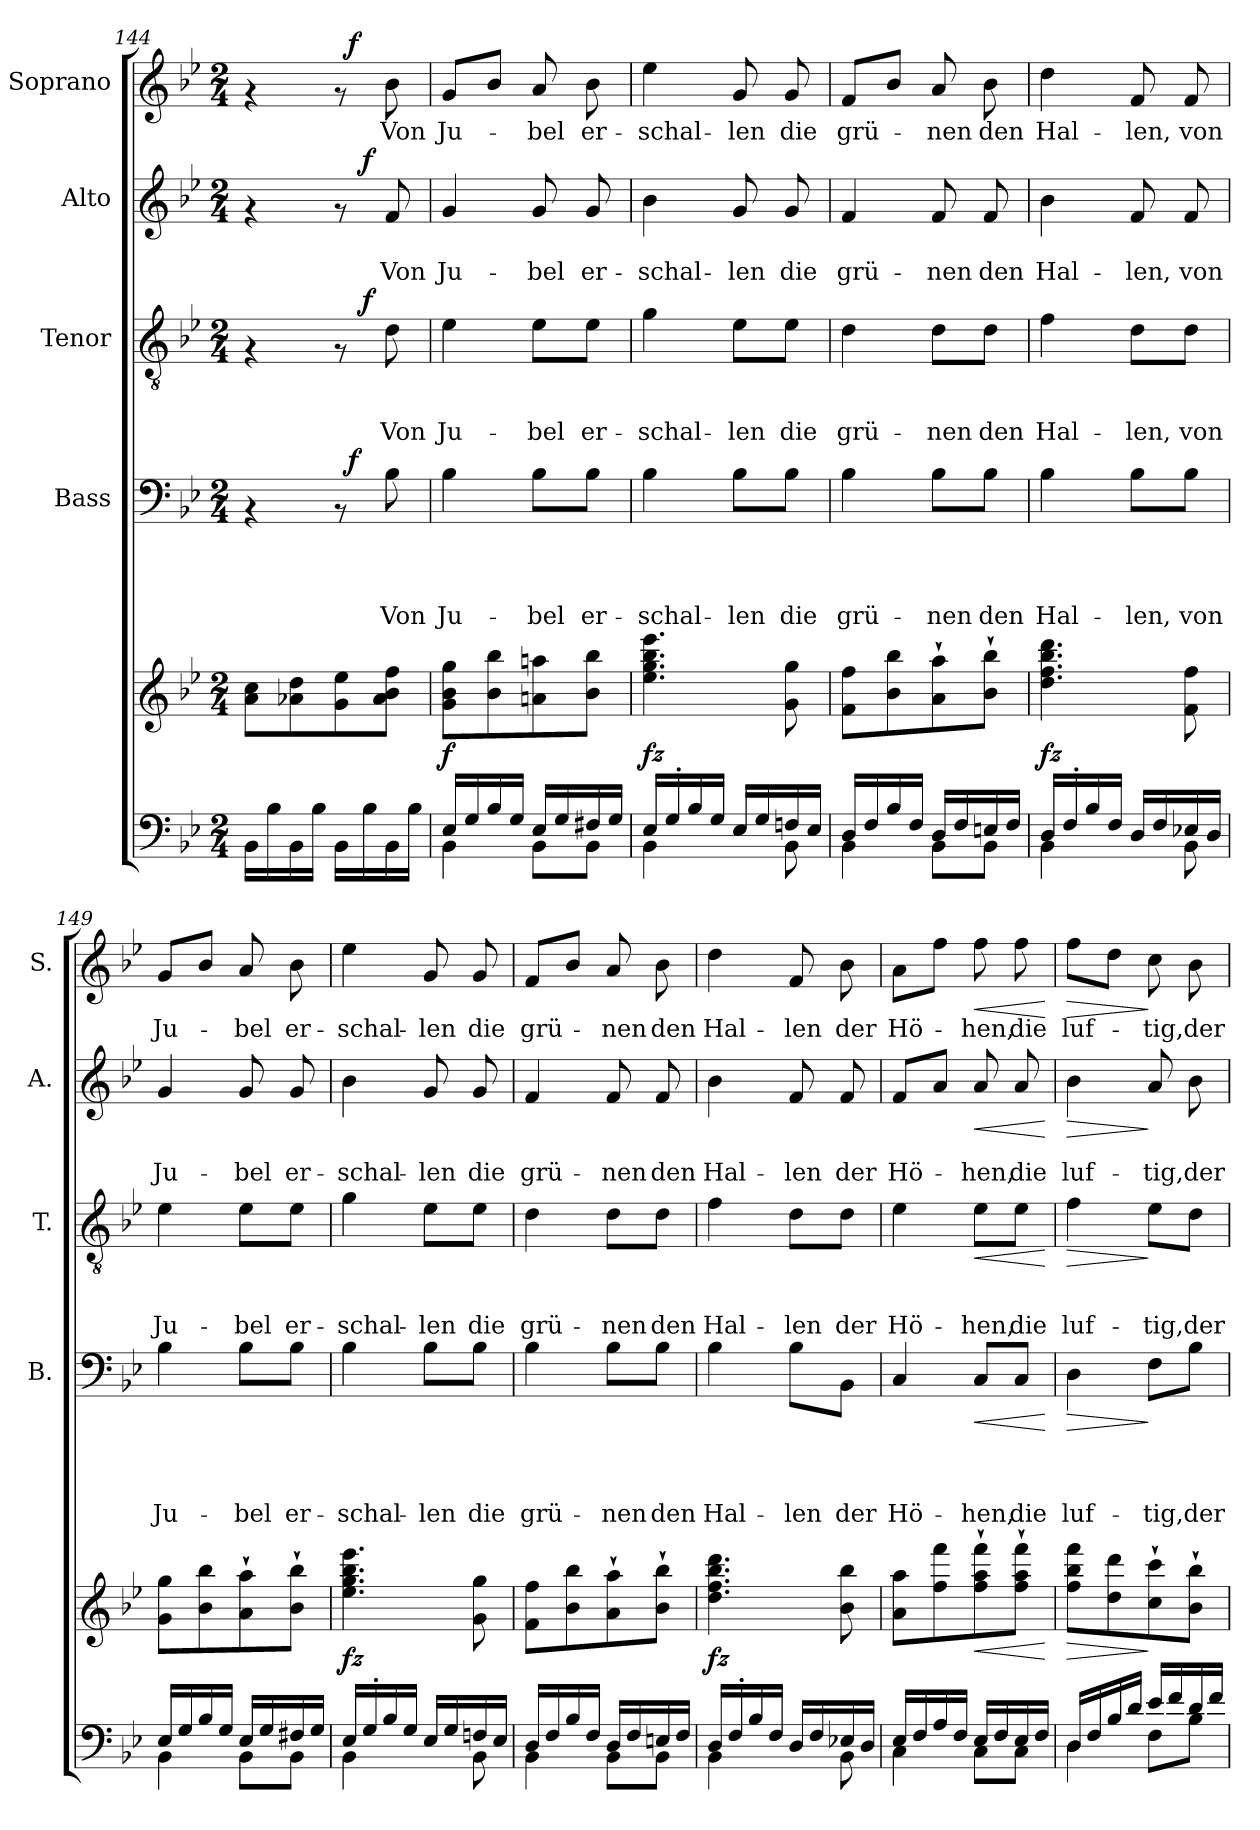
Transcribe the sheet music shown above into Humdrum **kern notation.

**kern	**dynam	**kern	**dynam	**kern	**text	**text	**text	**text	**dynam	**kern	**text	**text	**text	**dynam	**kern	**text	**text	**dynam	**kern	**text	**dynam
*part6	*part6	*part5	*part5	*part4	*part4	*part4	*part4	*part4	*part4	*part3	*part3	*part3	*part3	*part3	*part2	*part2	*part2	*part2	*part1	*part1	*part1
*staff6	*staff6	*staff5	*staff5	*staff4	*staff4	*staff4	*staff4	*staff4	*staff4	*staff3	*staff3	*staff3	*staff3	*staff3	*staff2	*staff2	*staff2	*staff2	*staff1	*staff1	*staff1
*	*	*	*	*I"Bass	*	*	*	*	*	*I"Tenor	*	*	*	*	*I"Alto	*	*	*	*I"Soprano	*	*
*	*	*	*	*I'B.	*	*	*	*	*	*I'T.	*	*	*	*	*I'A.	*	*	*	*I'S.	*	*
*clefF4	*	*clefG2	*	*clefF4	*	*	*	*	*	*clefGv2	*	*	*	*	*clefG2	*	*	*	*clefG2	*	*
*k[b-e-]	*	*k[b-e-]	*	*k[b-e-]	*	*	*	*	*	*k[b-e-]	*	*	*	*	*k[b-e-]	*	*	*	*k[b-e-]	*	*
*B-:	*	*B-:	*	*B-:	*	*	*	*	*	*B-:	*	*	*	*	*B-:	*	*	*	*B-:	*	*
*M2/4	*	*M2/4	*	*M2/4	*	*	*	*	*	*M2/4	*	*	*	*	*M2/4	*	*	*	*M2/4	*	*
=144	=144	=144	=144	=144	=144	=144	=144	=144	=144	=144	=144	=144	=144	=144	=144	=144	=144	=144	=144	=144	=144
*	*	*	*	*^	*	*	*	*	*	*^	*	*	*	*	*^	*	*	*	*^	*	*
16BB-\LL	.	8a\ 8cc\L	.	4rAA	4ryy	.	.	.	.	.	4rF	4ryy	.	.	.	.	4rf	4ryy	.	.	.	4rf	4ryy	.	.
16B-\	.	.	.	.	.	.	.	.	.	.	.	.	.	.	.	.	.	.	.	.	.	.	.	.	.
16BB-\	.	8a-X\ 8dd\	.	.	.	.	.	.	.	.	.	.	.	.	.	.	.	.	.	.	.	.	.	.	.
16B-\JJ	.	.	.	.	.	.	.	.	.	.	.	.	.	.	.	.	.	.	.	.	.	.	.	.	.
16BB-\LL	.	8g\ 8ee-\	.	8rAA	32ryy	.	.	.	.	.	8rF	16ryy	.	.	.	.	8rf	16ryy	.	.	.	8rf	32ryy	.	.
!	!	!	!	!	!	!	!	!	!	!LO:DY:a	!	!	!	!	!	!	!	!	!	!	!	!	!	!	!LO:DY:a
.	.	.	.	.	8..ryy	.	.	.	.	f	.	.	.	.	.	.	.	.	.	.	.	.	8..ryy	.	f
!	!	!	!	!	!	!	!	!	!	!	!	!	!	!	!	!LO:DY:a	!	!	!	!	!LO:DY:a	!	!	!	!
16B-\	.	.	.	.	.	.	.	.	.	.	.	8.ryy	.	.	.	f	.	8.ryy	.	.	f	.	.	.	.
!	!	!	!	!	!	!	!	!	!LO:LY:b	!	!	!	!	!	!LO:LY:b	!	!	!	!	!LO:LY:b	!	!	!	!LO:LY:b	!
16BB-\	.	8a-\ 8b-\ 8ff\J	.	8B-\	.	.	.	.	Von	.	8d\	.	.	.	Von	.	8f/	.	.	Von	.	8b-\	.	Von	.
16B-\JJ	.	.	.	.	.	.	.	.	.	.	.	.	.	.	.	.	.	.	.	.	.	.	.	.	.
=145	=145	=145	=145	=145	=145	=145	=145	=145	=145	=145	=145	=145	=145	=145	=145	=145	=145	=145	=145	=145	=145	=145	=145	=145	=145
*^	*	*	*	*	*	*	*	*	*	*	*	*	*	*	*	*	*	*	*	*	*	*	*	*	*
!	!	!	!	!LO:DY:b	!	!	!	!	!	!LO:LY:b	!	!	!	!	!	!LO:LY:b	!	!	!	!	!LO:LY:b	!	!	!	!LO:LY:b	!
*	*	*	*	*	*v	*v	*	*	*	*	*	*	*	*	*	*	*	*v	*v	*	*	*	*v	*v	*	*
*	*	*	*	*	*	*	*	*	*	*	*v	*v	*	*	*	*	*	*	*	*	*	*	*
16E-/LL	4BB-\	.	8g\ 8b-\ 8gg\L	f	4B-\	.	.	.	Ju-	.	4e-\	.	.	Ju-	.	4g/	.	Ju-	.	8g/L	Ju-	.
16G/	.	.	.	.	.	.	.	.	.	.	.	.	.	.	.	.	.	.	.	.	.	.
16B-/	.	.	8b-\ 8bb-\	.	.	.	.	.	.	.	.	.	.	.	.	.	.	.	.	8b-/J	.	.
16G/JJ	.	.	.	.	.	.	.	.	.	.	.	.	.	.	.	.	.	.	.	.	.	.
!	!	!	!	!	!	!	!	!	!LO:LY:b	!	!	!	!	!LO:LY:b	!	!	!	!LO:LY:b	!	!	!LO:LY:b	!
16E-/LL	8BB-\L	.	8an\ 8aan\	.	8B-\L	.	.	.	-bel	.	8e-\L	.	.	-bel	.	8g/	.	-bel	.	8a/	-bel	.
16G/	.	.	.	.	.	.	.	.	.	.	.	.	.	.	.	.	.	.	.	.	.	.
!	!	!	!	!	!	!	!	!	!LO:LY:b	!	!	!	!	!LO:LY:b	!	!	!	!LO:LY:b	!	!	!LO:LY:b	!
16F#X/	8BB-\J	.	8b-\ 8bb-\J	.	8B-\J	.	.	.	er-	.	8e-\J	.	.	er-	.	8g/	.	er-	.	8b-\	er-	.
16G/JJ	.	.	.	.	.	.	.	.	.	.	.	.	.	.	.	.	.	.	.	.	.	.
=146	=146	=146	=146	=146	=146	=146	=146	=146	=146	=146	=146	=146	=146	=146	=146	=146	=146	=146	=146	=146	=146	=146
!	!	!LO:DY:a	!	!	!	!	!	!	!LO:LY:b	!	!	!	!	!LO:LY:b	!	!	!	!LO:LY:b	!	!	!LO:LY:b	!
16E-/LL	4BB-\	fz	4.ee-\ 4.gg\ 4.bb-\ 4.eee-\	.	4B-\	.	.	.	-schal-	.	4g\	.	.	-schal-	.	4b-\	.	-schal-	.	4ee-\	-schal-	.
16G'>/	.	.	.	.	.	.	.	.	.	.	.	.	.	.	.	.	.	.	.	.	.	.
16B-/	.	.	.	.	.	.	.	.	.	.	.	.	.	.	.	.	.	.	.	.	.	.
16G/JJ	.	.	.	.	.	.	.	.	.	.	.	.	.	.	.	.	.	.	.	.	.	.
!	!	!	!	!	!	!	!	!	!LO:LY:b	!	!	!	!	!LO:LY:b	!	!	!	!LO:LY:b	!	!	!LO:LY:b	!
16E-/LL	8ryy	.	.	.	8B-\L	.	.	.	-len	.	8e-\L	.	.	-len	.	8g/	.	-len	.	8g/	-len	.
16G/	.	.	.	.	.	.	.	.	.	.	.	.	.	.	.	.	.	.	.	.	.	.
!	!	!	!	!	!	!	!	!	!LO:LY:b	!	!	!	!	!LO:LY:b	!	!	!	!LO:LY:b	!	!	!LO:LY:b	!
16Fn/	8BB-\	.	8g\ 8gg\	.	8B-\J	.	.	.	die	.	8e-\J	.	.	die	.	8g/	.	die	.	8g/	die	.
16E-/JJ	.	.	.	.	.	.	.	.	.	.	.	.	.	.	.	.	.	.	.	.	.	.
=147	=147	=147	=147	=147	=147	=147	=147	=147	=147	=147	=147	=147	=147	=147	=147	=147	=147	=147	=147	=147	=147	=147
!	!	!	!	!	!	!	!	!	!LO:LY:b	!	!	!	!	!LO:LY:b	!	!	!	!LO:LY:b	!	!	!LO:LY:b	!
16D/LL	4BB-\	.	8f\ 8ff\L	.	4B-\	.	.	.	grü-	.	4d\	.	.	grü-	.	4f/	.	grü-	.	8f/L	grü-	.
16F/	.	.	.	.	.	.	.	.	.	.	.	.	.	.	.	.	.	.	.	.	.	.
16B-/	.	.	8b-\ 8bb-\	.	.	.	.	.	.	.	.	.	.	.	.	.	.	.	.	8b-/J	.	.
16F/JJ	.	.	.	.	.	.	.	.	.	.	.	.	.	.	.	.	.	.	.	.	.	.
!	!	!	!	!	!	!	!	!	!LO:LY:b	!	!	!	!	!LO:LY:b	!	!	!	!LO:LY:b	!	!	!LO:LY:b	!
16D/LL	8BB-\L	.	8a\`> 8aa\`>	.	8B-\L	.	.	.	-nen	.	8d\L	.	.	-nen	.	8f/	.	-nen	.	8a/	-nen	.
16F/	.	.	.	.	.	.	.	.	.	.	.	.	.	.	.	.	.	.	.	.	.	.
!	!	!	!	!	!	!	!	!	!LO:LY:b	!	!	!	!	!LO:LY:b	!	!	!	!LO:LY:b	!	!	!LO:LY:b	!
16En/	8BB-\J	.	8b-\`> 8bb-\`>J	.	8B-\J	.	.	.	den	.	8d\J	.	.	den	.	8f/	.	den	.	8b-\	den	.
16F/JJ	.	.	.	.	.	.	.	.	.	.	.	.	.	.	.	.	.	.	.	.	.	.
=148	=148	=148	=148	=148	=148	=148	=148	=148	=148	=148	=148	=148	=148	=148	=148	=148	=148	=148	=148	=148	=148	=148
!	!	!LO:DY:a	!	!	!	!	!	!	!LO:LY:b	!	!	!	!	!LO:LY:b	!	!	!	!LO:LY:b	!	!	!LO:LY:b	!
16D/LL	4BB-\	fz	4.dd\ 4.ff\ 4.bb-\ 4.ddd\	.	4B-\	.	.	.	Hal-	.	4f\	.	.	Hal-	.	4b-\	.	Hal-	.	4dd\	Hal-	.
16F'>/	.	.	.	.	.	.	.	.	.	.	.	.	.	.	.	.	.	.	.	.	.	.
16B-/	.	.	.	.	.	.	.	.	.	.	.	.	.	.	.	.	.	.	.	.	.	.
16F/JJ	.	.	.	.	.	.	.	.	.	.	.	.	.	.	.	.	.	.	.	.	.	.
!	!	!	!	!	!	!	!	!	!LO:LY:b	!	!	!	!	!LO:LY:b	!	!	!	!LO:LY:b	!	!	!LO:LY:b	!
16D/LL	8ryy	.	.	.	8B-\L	.	.	.	-len,	.	8d\L	.	.	-len,	.	8f/	.	-len,	.	8f/	-len,	.
16F/	.	.	.	.	.	.	.	.	.	.	.	.	.	.	.	.	.	.	.	.	.	.
!	!	!	!	!	!	!	!	!	!LO:LY:b	!	!	!	!	!LO:LY:b	!	!	!	!LO:LY:b	!	!	!LO:LY:b	!
16E-X/	8BB-\	.	8f\ 8ff\	.	8B-\J	.	.	.	von	.	8d\J	.	.	von	.	8f/	.	von	.	8f/	von	.
16D/JJ	.	.	.	.	.	.	.	.	.	.	.	.	.	.	.	.	.	.	.	.	.	.
!!LO:PB:g=z
=149	=149	=149	=149	=149	=149	=149	=149	=149	=149	=149	=149	=149	=149	=149	=149	=149	=149	=149	=149	=149	=149	=149
!	!	!	!	!	!	!	!	!	!LO:LY:b	!	!	!	!	!LO:LY:b	!	!	!	!LO:LY:b	!	!	!LO:LY:b	!
16E-/LL	4BB-\	.	8g\ 8gg\L	.	4B-\	.	.	.	Ju-	.	4e-\	.	.	Ju-	.	4g/	.	Ju-	.	8g/L	Ju-	.
16G/	.	.	.	.	.	.	.	.	.	.	.	.	.	.	.	.	.	.	.	.	.	.
16B-/	.	.	8b-\ 8bb-\	.	.	.	.	.	.	.	.	.	.	.	.	.	.	.	.	8b-/J	.	.
16G/JJ	.	.	.	.	.	.	.	.	.	.	.	.	.	.	.	.	.	.	.	.	.	.
!	!	!	!	!	!	!	!	!	!LO:LY:b	!	!	!	!	!LO:LY:b	!	!	!	!LO:LY:b	!	!	!LO:LY:b	!
16E-/LL	8BB-\L	.	8a\`> 8aa\`>	.	8B-\L	.	.	.	-bel	.	8e-\L	.	.	-bel	.	8g/	.	-bel	.	8a/	-bel	.
16G/	.	.	.	.	.	.	.	.	.	.	.	.	.	.	.	.	.	.	.	.	.	.
!	!	!	!	!	!	!	!	!	!LO:LY:b	!	!	!	!	!LO:LY:b	!	!	!	!LO:LY:b	!	!	!LO:LY:b	!
16F#X/	8BB-\J	.	8b-\`> 8bb-\`>J	.	8B-\J	.	.	.	er-	.	8e-\J	.	.	er-	.	8g/	.	er-	.	8b-\	er-	.
16G/JJ	.	.	.	.	.	.	.	.	.	.	.	.	.	.	.	.	.	.	.	.	.	.
=150	=150	=150	=150	=150	=150	=150	=150	=150	=150	=150	=150	=150	=150	=150	=150	=150	=150	=150	=150	=150	=150	=150
!	!	!LO:DY:a	!	!	!	!	!	!	!LO:LY:b	!	!	!	!	!LO:LY:b	!	!	!	!LO:LY:b	!	!	!LO:LY:b	!
16E-/LL	4BB-\	fz	4.ee-\ 4.gg\ 4.bb-\ 4.eee-\	.	4B-\	.	.	.	-schal-	.	4g\	.	.	-schal-	.	4b-\	.	-schal-	.	4ee-\	-schal-	.
16G'>/	.	.	.	.	.	.	.	.	.	.	.	.	.	.	.	.	.	.	.	.	.	.
16B-/	.	.	.	.	.	.	.	.	.	.	.	.	.	.	.	.	.	.	.	.	.	.
16G/JJ	.	.	.	.	.	.	.	.	.	.	.	.	.	.	.	.	.	.	.	.	.	.
!	!	!	!	!	!	!	!	!	!LO:LY:b	!	!	!	!	!LO:LY:b	!	!	!	!LO:LY:b	!	!	!LO:LY:b	!
16E-/LL	8ryy	.	.	.	8B-\L	.	.	.	-len	.	8e-\L	.	.	-len	.	8g/	.	-len	.	8g/	-len	.
16G/	.	.	.	.	.	.	.	.	.	.	.	.	.	.	.	.	.	.	.	.	.	.
!	!	!	!	!	!	!	!	!	!LO:LY:b	!	!	!	!	!LO:LY:b	!	!	!	!LO:LY:b	!	!	!LO:LY:b	!
16Fn/	8BB-\	.	8g\ 8gg\	.	8B-\J	.	.	.	die	.	8e-\J	.	.	die	.	8g/	.	die	.	8g/	die	.
16E-/JJ	.	.	.	.	.	.	.	.	.	.	.	.	.	.	.	.	.	.	.	.	.	.
=151	=151	=151	=151	=151	=151	=151	=151	=151	=151	=151	=151	=151	=151	=151	=151	=151	=151	=151	=151	=151	=151	=151
!	!	!	!	!	!	!	!	!	!LO:LY:b	!	!	!	!	!LO:LY:b	!	!	!	!LO:LY:b	!	!	!LO:LY:b	!
16D/LL	4BB-\	.	8f\ 8ff\L	.	4B-\	.	.	.	grü-	.	4d\	.	.	grü-	.	4f/	.	grü-	.	8f/L	grü-	.
16F/	.	.	.	.	.	.	.	.	.	.	.	.	.	.	.	.	.	.	.	.	.	.
16B-/	.	.	8b-\ 8bb-\	.	.	.	.	.	.	.	.	.	.	.	.	.	.	.	.	8b-/J	.	.
16F/JJ	.	.	.	.	.	.	.	.	.	.	.	.	.	.	.	.	.	.	.	.	.	.
!	!	!	!	!	!	!	!	!	!LO:LY:b	!	!	!	!	!LO:LY:b	!	!	!	!LO:LY:b	!	!	!LO:LY:b	!
16D/LL	8BB-\L	.	8a\`> 8aa\`>	.	8B-\L	.	.	.	-nen	.	8d\L	.	.	-nen	.	8f/	.	-nen	.	8a/	-nen	.
16F/	.	.	.	.	.	.	.	.	.	.	.	.	.	.	.	.	.	.	.	.	.	.
!	!	!	!	!	!	!	!	!	!LO:LY:b	!	!	!	!	!LO:LY:b	!	!	!	!LO:LY:b	!	!	!LO:LY:b	!
16En/	8BB-\J	.	8b-\`> 8bb-\`>J	.	8B-\J	.	.	.	den	.	8d\J	.	.	den	.	8f/	.	den	.	8b-\	den	.
16F/JJ	.	.	.	.	.	.	.	.	.	.	.	.	.	.	.	.	.	.	.	.	.	.
=152	=152	=152	=152	=152	=152	=152	=152	=152	=152	=152	=152	=152	=152	=152	=152	=152	=152	=152	=152	=152	=152	=152
!	!	!LO:DY:a	!	!	!	!	!	!	!LO:LY:b	!	!	!	!	!LO:LY:b	!	!	!	!LO:LY:b	!	!	!LO:LY:b	!
16D/LL	4BB-\	fz	4.dd\ 4.ff\ 4.bb-\ 4.ddd\	.	4B-\	.	.	.	Hal-	.	4f\	.	.	Hal-	.	4b-\	.	Hal-	.	4dd\	Hal-	.
16F'>/	.	.	.	.	.	.	.	.	.	.	.	.	.	.	.	.	.	.	.	.	.	.
16B-/	.	.	.	.	.	.	.	.	.	.	.	.	.	.	.	.	.	.	.	.	.	.
16F/JJ	.	.	.	.	.	.	.	.	.	.	.	.	.	.	.	.	.	.	.	.	.	.
!	!	!	!	!	!	!	!	!	!LO:LY:b	!	!	!	!	!LO:LY:b	!	!	!	!LO:LY:b	!	!	!LO:LY:b	!
16D/LL	8ryy	.	.	.	8B-\L	.	.	.	-len	.	8d\L	.	.	-len	.	8f/	.	-len	.	8f/	-len	.
16F/	.	.	.	.	.	.	.	.	.	.	.	.	.	.	.	.	.	.	.	.	.	.
!	!	!	!	!	!	!	!	!	!LO:LY:b	!	!	!	!	!LO:LY:b	!	!	!	!LO:LY:b	!	!	!LO:LY:b	!
16E-X/	8BB-\	.	8b-\ 8bb-\	.	8BB-\J	.	.	.	der	.	8d\J	.	.	der	.	8f/	.	der	.	8b-\	der	.
16D/JJ	.	.	.	.	.	.	.	.	.	.	.	.	.	.	.	.	.	.	.	.	.	.
=153	=153	=153	=153	=153	=153	=153	=153	=153	=153	=153	=153	=153	=153	=153	=153	=153	=153	=153	=153	=153	=153	=153
!	!	!	!	!	!	!	!	!	!LO:LY:b	!	!	!	!	!LO:LY:b	!	!	!	!LO:LY:b	!	!	!LO:LY:b	!
16E-/LL	4C\	.	8a\ 8aa\L	.	4C/	.	.	.	Hö-	.	4e-\	.	.	Hö-	.	8f/L	.	Hö-	.	8a\L	Hö-	.
16F/	.	.	.	.	.	.	.	.	.	.	.	.	.	.	.	.	.	.	.	.	.	.
16A/	.	.	8ff\ 8fff\	.	.	.	.	.	.	.	.	.	.	.	.	8a/J	.	.	.	8ff\J	.	.
16F/JJ	.	.	.	.	.	.	.	.	.	.	.	.	.	.	.	.	.	.	.	.	.	.
!	!	!	!	!LO:HP:b	!	!	!	!	!LO:LY:b	!LO:HP:b	!	!	!	!LO:LY:b	!LO:HP:b	!	!	!LO:LY:b	!LO:HP:b	!	!LO:LY:b	!LO:HP:b
16E-/LL	8C\L	.	8ff\`> 8aa\`> 8fff\`>	<	8C/L	.	.	.	-hen,	<	8e-\L	.	.	-hen,	<	8a/	.	-hen,	<	8ff\	-hen,	<
16F/	.	.	.	.	.	.	.	.	.	.	.	.	.	.	.	.	.	.	.	.	.	.
!	!	!	!	!	!	!	!	!	!LO:LY:b	!	!	!	!	!LO:LY:b	!	!	!	!LO:LY:b	!	!	!LO:LY:b	!
16E-/	8C\J	.	8ff\`> 8aa\`> 8fff\`>J	.	8C/J	.	.	.	die	.	8e-\J	.	.	die	.	8a/	.	die	.	8ff\	die	.
16F/JJ	.	.	.	.	.	.	.	.	.	.	.	.	.	.	.	.	.	.	.	.	.	.
*v	*v	*	*	*	*	*	*	*	*	*	*	*	*	*	*	*	*	*	*	*	*	*
.	.	.	[	.	.	.	.	.	[	.	.	.	.	[	.	.	.	[	.	.	[
=154	=154	=154	=154	=154	=154	=154	=154	=154	=154	=154	=154	=154	=154	=154	=154	=154	=154	=154	=154	=154	=154
*^	*	*	*	*	*	*	*	*	*	*	*	*	*	*	*	*	*	*	*	*	*
!	!	!	!	!LO:HP:b	!	!	!	!	!LO:LY:b	!LO:HP:b	!	!	!	!LO:LY:b	!LO:HP:b	!	!	!LO:LY:b	!LO:HP:b	!	!LO:LY:b	!LO:HP:b
16D/LL	4D\	.	8ff\ 8bb-\ 8fff\L	>	4D\	.	.	.	luf-	>	4f\	.	.	luf-	>	4b-\	.	luf-	>	8ff\L	luf-	>
16F/	.	.	.	.	.	.	.	.	.	.	.	.	.	.	.	.	.	.	.	.	.	.
16B-/	.	.	8dd\ 8ddd\	.	.	.	.	.	.	.	.	.	.	.	.	.	.	.	.	8dd\J	.	.
16d/JJ	.	.	.	.	.	.	.	.	.	.	.	.	.	.	.	.	.	.	.	.	.	.
!	!	!	!	!	!	!	!	!	!LO:LY:b	!	!	!	!	!LO:LY:b	!	!	!	!LO:LY:b	!	!	!LO:LY:b	!
16e-/LL	8F\L	.	8cc\`> 8ccc\`>	]	8F\L	.	.	.	-tig,	]	8e-\L	.	.	-tig,	]	8a/	.	-tig,	]	8cc\	-tig,	]
16f/	.	.	.	.	.	.	.	.	.	.	.	.	.	.	.	.	.	.	.	.	.	.
!	!	!	!	!	!	!	!	!	!LO:LY:b	!	!	!	!	!LO:LY:b	!	!	!	!LO:LY:b	!	!	!LO:LY:b	!
16d/	8B-\J	.	8b-\`> 8bb-\`>J	.	8B-\J	.	.	.	der	.	8d\J	.	.	der	.	8b-\	.	der	.	8b-\	der	.
16f/JJ	.	.	.	.	.	.	.	.	.	.	.	.	.	.	.	.	.	.	.	.	.	.
*v	*v	*	*	*	*	*	*	*	*	*	*	*	*	*	*	*	*	*	*	*	*	*
=	=	=	=	=	=	=	=	=	=	=	=	=	=	=	=	=	=	=	=	=	=
*-	*-	*-	*-	*-	*-	*-	*-	*-	*-	*-	*-	*-	*-	*-	*-	*-	*-	*-	*-	*-	*-
